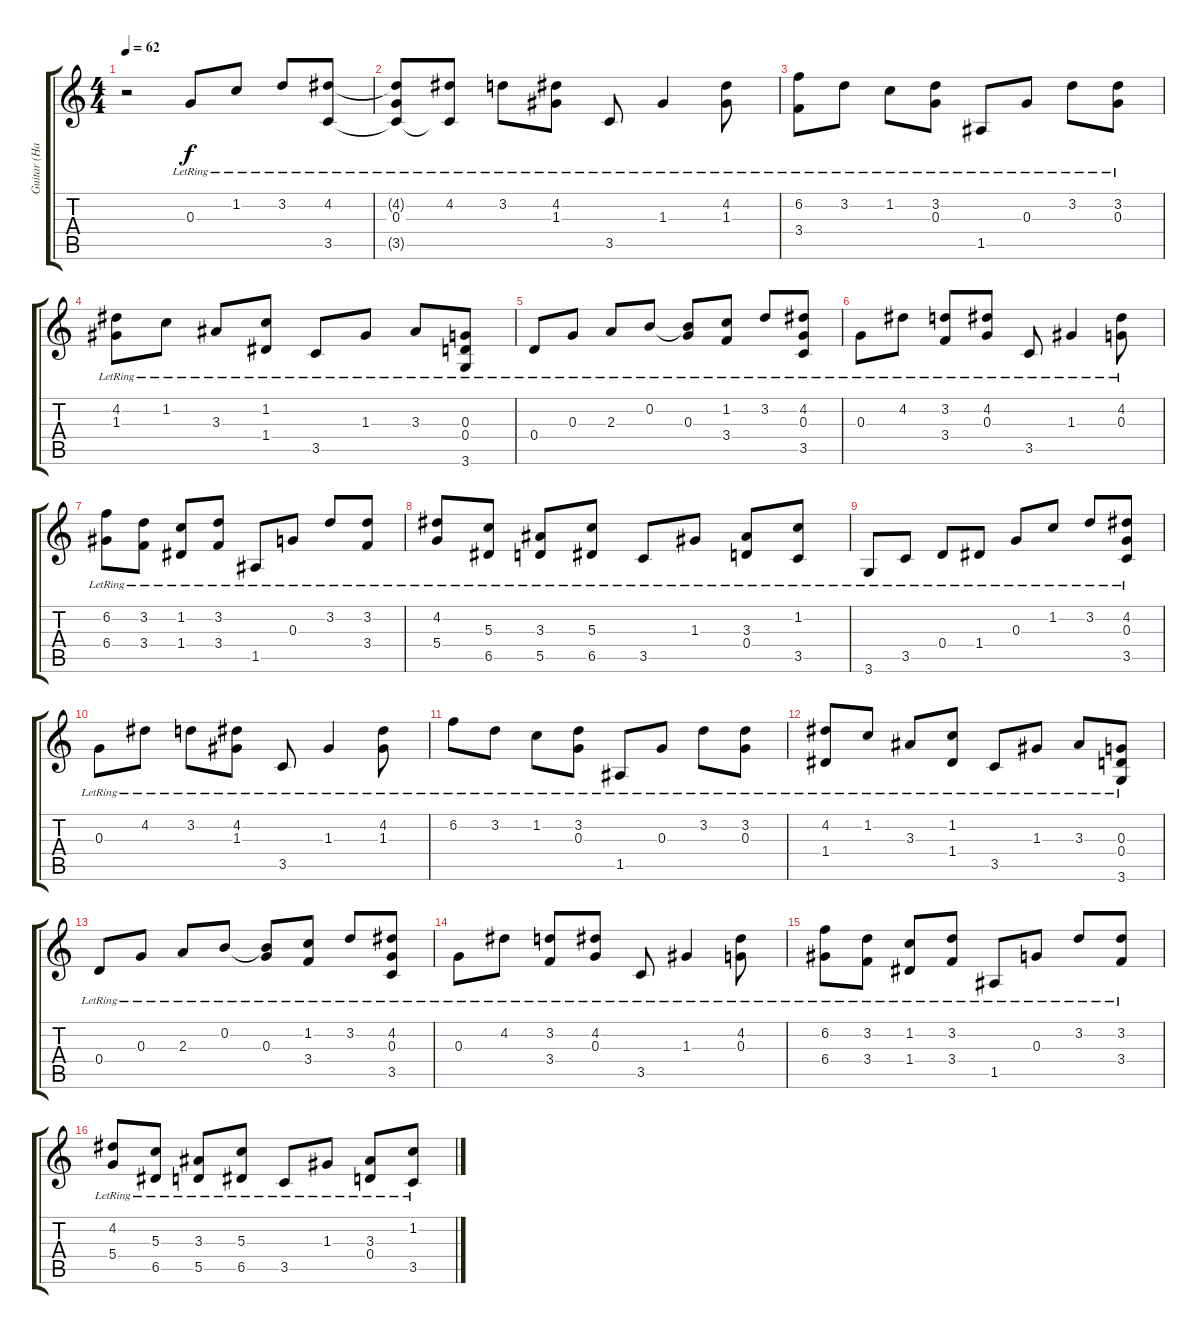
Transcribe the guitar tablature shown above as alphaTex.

\track ("Guitar (Hard)" "Guitar (Ha") {solo instrument acousticguitarsteel}
\staff {score tabs}
\tuning (E4 B3 G3 D3 A2 E2) {hide}
\ts (4 4)
\tempo 62
\clef g2
\ks c
r.2{dy f instrument acousticguitarsteel} 0.3{lr}.8 1.2{lr}.8 3.2{lr}.8 (4.2{lr} 3.5{lr}).8 |
(4.2{t} 0.3{lr} 3.5{t}).8 (4.2{lr} 3.5{t}).8 3.2{lr}.8 (4.2{lr} 1.3{lr}).8 3.5{lr}.8 1.3{lr}.4 (4.2{lr} 1.3{lr}).8 |
(6.2{lr} 3.4{lr}).8 3.2{lr}.8 1.2{lr}.8 (3.2{lr} 0.3{lr}).8 1.5{lr}.8 0.3{lr}.8 3.2{lr}.8 (3.2{lr} 0.3{lr}).8 |
(4.2{lr} 1.3{lr}).8 1.2{lr}.8 3.3{lr}.8 (1.2{lr} 1.4{lr}).8 3.5{lr}.8 1.3{lr}.8 3.3{lr}.8 (0.3{lr} 0.4{lr} 3.6{lr}).8 |
0.4{lr}.8 0.3{lr}.8 2.3{lr}.8 0.2{lr}.8 (0.2{t} 0.3{lr}).8 (1.2{lr} 3.4{lr}).8 3.2{lr}.8 (4.2{lr} 0.3{lr} 3.5{lr}).8 |
0.3{lr}.8 4.2{lr}.8 (3.2{lr} 3.4{lr}).8 (4.2{lr} 0.3{lr}).8 3.5{lr}.8 1.3{lr}.4 (4.2{lr} 0.3).8 |
(6.2{lr} 6.4{lr}).8 (3.2{lr} 3.4{lr}).8 (1.2{lr} 1.4{lr}).8 (3.2{lr} 3.4{lr}).8 1.5{lr}.8 0.3{lr}.8 3.2{lr}.8 (3.2{lr} 3.4{lr}).8 |
(4.2{lr} 5.4{lr}).8 (5.3{lr} 6.5{lr}).8 (3.3{lr} 5.5{lr}).8 (5.3{lr} 6.5{lr}).8 3.5{lr}.8 1.3{lr}.8 (3.3{lr} 0.4{lr}).8 (1.2{lr} 3.5{lr}).8 |
3.6{lr}.8 3.5{lr}.8 0.4{lr}.8 1.4{lr}.8 0.3{lr}.8 1.2{lr}.8 3.2{lr}.8 (4.2{lr} 0.3{lr} 3.5{lr}).8 |
0.3{lr}.8 4.2{lr}.8 3.2{lr}.8 (4.2{lr} 1.3{lr}).8 3.5{lr}.8 1.3{lr}.4 (4.2{lr} 1.3).8 |
6.2{lr}.8 3.2{lr}.8 1.2{lr}.8 (3.2{lr} 0.3{lr}).8 1.5{lr}.8 0.3{lr}.8 3.2{lr}.8 (3.2{lr} 0.3{lr}).8 |
(4.2{lr} 1.4{lr}).8 1.2{lr}.8 3.3{lr}.8 (1.2{lr} 1.4{lr}).8 3.5{lr}.8 1.3{lr}.8 3.3{lr}.8 (0.3{lr} 0.4{lr} 3.6{lr}).8 |
0.4{lr}.8 0.3{lr}.8 2.3{lr}.8 0.2{lr}.8 (0.2{t} 0.3{lr}).8 (1.2{lr} 3.4{lr}).8 3.2{lr}.8 (4.2{lr} 0.3{lr} 3.5{lr}).8 |
0.3{lr}.8 4.2{lr}.8 (3.2{lr} 3.4{lr}).8 (4.2{lr} 0.3{lr}).8 3.5{lr}.8 1.3{lr}.4 (4.2{lr} 0.3).8 |
(6.2{lr} 6.4{lr}).8 (3.2{lr} 3.4{lr}).8 (1.2{lr} 1.4{lr}).8 (3.2{lr} 3.4{lr}).8 1.5{lr}.8 0.3{lr}.8 3.2{lr}.8 (3.2{lr} 3.4{lr}).8 |
(4.2{lr} 5.4{lr}).8 (5.3{lr} 6.5{lr}).8 (3.3{lr} 5.5{lr}).8 (5.3{lr} 6.5{lr}).8 3.5{lr}.8 1.3{lr}.8 (3.3{lr} 0.4{lr}).8 (1.2{lr} 3.5{lr}).8
